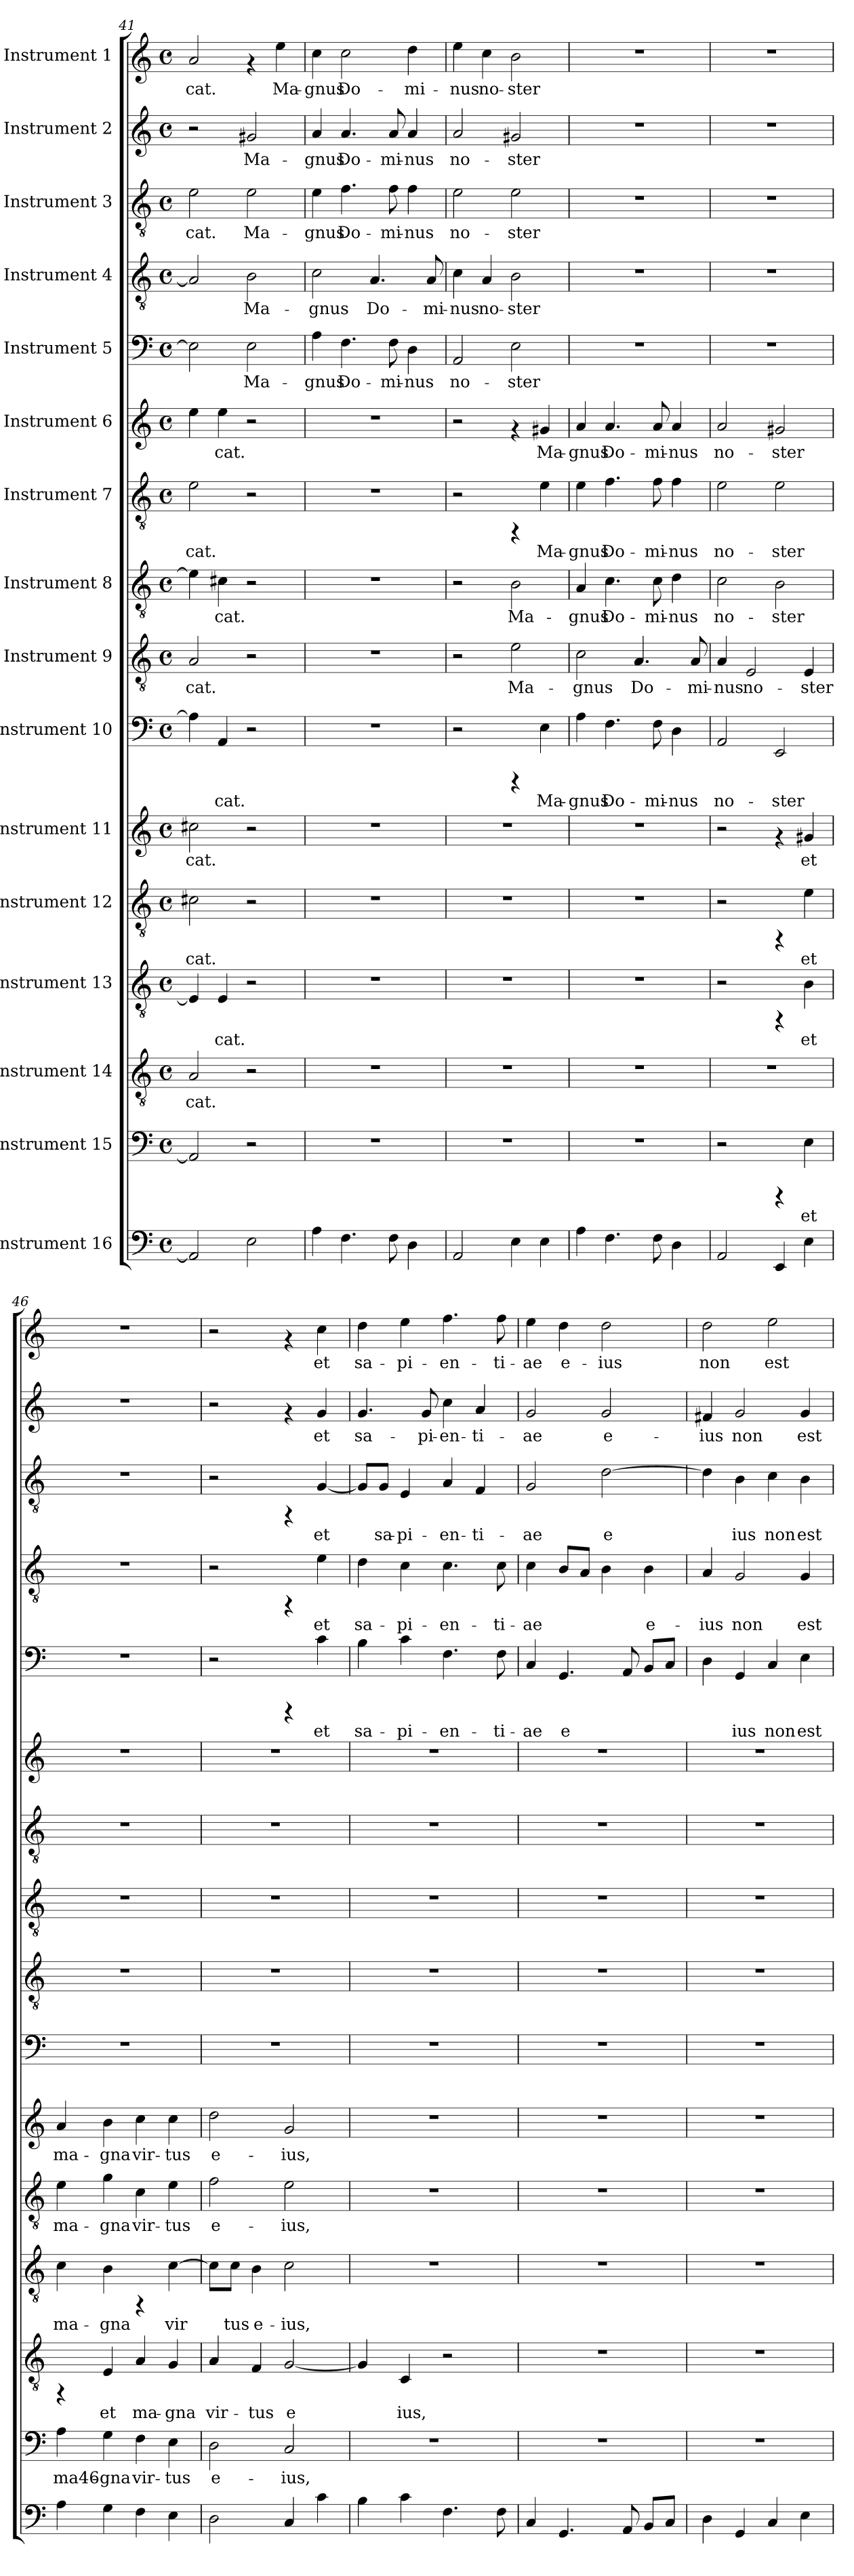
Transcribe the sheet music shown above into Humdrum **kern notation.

**kern	**kern	**text	**kern	**text	**kern	**text	**kern	**text	**kern	**text	**kern	**text	**kern	**text	**kern	**text	**kern	**text	**kern	**text	**kern	**text	**kern	**text	**kern	**text	**kern	**text	**kern	**text
*part16	*part15	*part15	*part14	*part14	*part13	*part13	*part12	*part12	*part11	*part11	*part10	*part10	*part9	*part9	*part8	*part8	*part7	*part7	*part6	*part6	*part5	*part5	*part4	*part4	*part3	*part3	*part2	*part2	*part1	*part1
*staff16	*staff15	*staff15	*staff14	*staff14	*staff13	*staff13	*staff12	*staff12	*staff11	*staff11	*staff10	*staff10	*staff9	*staff9	*staff8	*staff8	*staff7	*staff7	*staff6	*staff6	*staff5	*staff5	*staff4	*staff4	*staff3	*staff3	*staff2	*staff2	*staff1	*staff1
*I"Instrument 16	*I"Instrument 15	*	*I"Instrument 14	*	*I"Instrument 13	*	*I"Instrument 12	*	*I"Instrument 11	*	*I"Instrument 10	*	*I"Instrument 9	*	*I"Instrument 8	*	*I"Instrument 7	*	*I"Instrument 6	*	*I"Instrument 5	*	*I"Instrument 4	*	*I"Instrument 3	*	*I"Instrument 2	*	*I"Instrument 1	*
*clefF4	*clefF4	*	*clefGv2	*	*clefGv2	*	*clefGv2	*	*clefG2	*	*clefF4	*	*clefGv2	*	*clefGv2	*	*clefGv2	*	*clefG2	*	*clefF4	*	*clefGv2	*	*clefGv2	*	*clefG2	*	*clefG2	*
*k[]	*k[]	*	*k[]	*	*k[]	*	*k[]	*	*k[]	*	*k[]	*	*k[]	*	*k[]	*	*k[]	*	*k[]	*	*k[]	*	*k[]	*	*k[]	*	*k[]	*	*k[]	*
*C:	*C:	*	*C:	*	*C:	*	*C:	*	*C:	*	*C:	*	*C:	*	*C:	*	*C:	*	*C:	*	*C:	*	*C:	*	*C:	*	*C:	*	*C:	*
*M4/4	*M4/4	*	*M4/4	*	*M4/4	*	*M4/4	*	*M4/4	*	*M4/4	*	*M4/4	*	*M4/4	*	*M4/4	*	*M4/4	*	*M4/4	*	*M4/4	*	*M4/4	*	*M4/4	*	*M4/4	*
*met(c)	*met(c)	*	*met(c)	*	*met(c)	*	*met(c)	*	*met(c)	*	*met(c)	*	*met(c)	*	*met(c)	*	*met(c)	*	*met(c)	*	*met(c)	*	*met(c)	*	*met(c)	*	*met(c)	*	*met(c)	*
=41	=41	=41	=41	=41	=41	=41	=41	=41	=41	=41	=41	=41	=41	=41	=41	=41	=41	=41	=41	=41	=41	=41	=41	=41	=41	=41	=41	=41	=41	=41
!	!	!LO:LY:b:cj	!	!LO:LY:b:cj	!	!LO:LY:b:cj	!	!LO:LY:b:cj	!	!LO:LY:b:cj	!	!LO:LY:b:cj	!	!LO:LY:b:cj	!	!LO:LY:b:cj	!	!LO:LY:b:cj	!	!LO:LY:b:cj	!	!LO:LY:b:cj	!	!LO:LY:b:cj	!	!LO:LY:b:cj	!	!	!	!LO:LY:b:cj
2AA/]	2AA/]	.	2A/	-cat.	4E/]	--	2c#X\	-cat.	2cc#X\	-cat.	4A\]	--	2A/	-cat.	4e\]	--	2e\	-cat.	4ee\	--	2E\]	.	2A/]	.	2e\	-cat.	2r	.	2a/	-cat.
!	!	!	!	!	!	!LO:LY:b:cj	!	!	!	!	!	!LO:LY:b:cj	!	!	!	!LO:LY:b:cj	!	!	!	!LO:LY:b:cj	!	!	!	!	!	!	!	!	!	!
.	.	.	.	.	4E/	-cat.	.	.	.	.	4AA/	-cat.	.	.	4c#X\	-cat.	.	.	4ee\	-cat.	.	.	.	.	.	.	.	.	.	.
!	!	!	!	!	!	!	!	!	!	!	!	!	!	!	!	!	!	!	!	!	!	!LO:LY:b:cj	!	!LO:LY:b:cj	!	!LO:LY:b:cj	!	!LO:LY:b:cj	!	!
2E\	2r	.	2r	.	2r	.	2r	.	2r	.	2r	.	2r	.	2r	.	2r	.	2r	.	2E\	Ma-	2B\	Ma-	2e\	Ma-	2g#X/	Ma-	4rf	.
!	!	!	!	!	!	!	!	!	!	!	!	!	!	!	!	!	!	!	!	!	!	!	!	!	!	!	!	!	!	!LO:LY:b:cj
.	.	.	.	.	.	.	.	.	.	.	.	.	.	.	.	.	.	.	.	.	.	.	.	.	.	.	.	.	4ee\	Ma-
=42	=42	=42	=42	=42	=42	=42	=42	=42	=42	=42	=42	=42	=42	=42	=42	=42	=42	=42	=42	=42	=42	=42	=42	=42	=42	=42	=42	=42	=42	=42
!	!	!	!	!	!	!	!	!	!	!	!	!	!	!	!	!	!	!	!	!	!	!LO:LY:b:cj	!	!LO:LY:b:cj	!	!LO:LY:b:cj	!	!LO:LY:b:cj	!	!LO:LY:b:cj
4A\	1r	.	1r	.	1r	.	1r	.	1r	.	1r	.	1r	.	1r	.	1r	.	1r	.	4A\	-gnus	2c\	-gnus	4e\	-gnus	4a/	-gnus	4cc\	-gnus
!	!	!	!	!	!	!	!	!	!	!	!	!	!	!	!	!	!	!	!	!	!	!LO:LY:b:cj	!	!	!	!LO:LY:b:cj	!	!LO:LY:b:cj	!	!LO:LY:b:cj
4.F\	.	.	.	.	.	.	.	.	.	.	.	.	.	.	.	.	.	.	.	.	4.F\	Do-	.	.	4.f\	Do-	4.a/	Do-	2cc\	Do-
!	!	!	!	!	!	!	!	!	!	!	!	!	!	!	!	!	!	!	!	!	!	!	!	!LO:LY:b:cj	!	!	!	!	!	!
.	.	.	.	.	.	.	.	.	.	.	.	.	.	.	.	.	.	.	.	.	.	.	4.A/	Do-	.	.	.	.	.	.
!	!	!	!	!	!	!	!	!	!	!	!	!	!	!	!	!	!	!	!	!	!	!LO:LY:b:cj	!	!	!	!LO:LY:b:cj	!	!LO:LY:b:cj	!	!
8F\	.	.	.	.	.	.	.	.	.	.	.	.	.	.	.	.	.	.	.	.	8F\	-mi-	.	.	8f\	-mi-	8a/	-mi-	.	.
!	!	!	!	!	!	!	!	!	!	!	!	!	!	!	!	!	!	!	!	!	!	!LO:LY:b:cj	!	!	!	!LO:LY:b:cj	!	!LO:LY:b:cj	!	!LO:LY:b:cj
4D\	.	.	.	.	.	.	.	.	.	.	.	.	.	.	.	.	.	.	.	.	4D\	-nus	.	.	4f\	-nus	4a/	-nus	4dd\	-mi-
!	!	!	!	!	!	!	!	!	!	!	!	!	!	!	!	!	!	!	!	!	!	!	!	!LO:LY:b:cj	!	!	!	!	!	!
.	.	.	.	.	.	.	.	.	.	.	.	.	.	.	.	.	.	.	.	.	.	.	8A/	-mi-	.	.	.	.	.	.
=43	=43	=43	=43	=43	=43	=43	=43	=43	=43	=43	=43	=43	=43	=43	=43	=43	=43	=43	=43	=43	=43	=43	=43	=43	=43	=43	=43	=43	=43	=43
!	!	!	!	!	!	!	!	!	!	!	!	!	!	!	!	!	!	!	!	!	!	!LO:LY:b:cj	!	!LO:LY:b:cj	!	!LO:LY:b:cj	!	!LO:LY:b:cj	!	!LO:LY:b:cj
2AA/	1r	.	1r	.	1r	.	1r	.	1r	.	2r	.	2r	.	2r	.	2r	.	2r	.	2AA/	no-	4c\	-nus	2e\	no-	2a/	no-	4ee\	-nus
!	!	!	!	!	!	!	!	!	!	!	!	!	!	!	!	!	!	!	!	!	!	!	!	!LO:LY:b:cj	!	!	!	!	!	!LO:LY:b:cj
.	.	.	.	.	.	.	.	.	.	.	.	.	.	.	.	.	.	.	.	.	.	.	4A/	no-	.	.	.	.	4cc\	no-
!	!	!	!	!	!	!	!	!	!	!	!	!	!	!LO:LY:b:cj	!	!LO:LY:b:cj	!	!	!	!	!	!LO:LY:b:cj	!	!LO:LY:b:cj	!	!LO:LY:b:cj	!	!LO:LY:b:cj	!	!LO:LY:b:cj
4E\	.	.	.	.	.	.	.	.	.	.	4rCCC	.	2e\	Ma-	2B\	Ma-	4rFF	.	4rf	.	2E\	-ster	2B\	-ster	2e\	-ster	2g#X/	-ster	2b\	-ster
!	!	!	!	!	!	!	!	!	!	!	!	!LO:LY:b:cj	!	!	!	!	!	!LO:LY:b:cj	!	!LO:LY:b:cj	!	!	!	!	!	!	!	!	!	!
4E\	.	.	.	.	.	.	.	.	.	.	4E\	Ma-	.	.	.	.	4e\	Ma-	4g#X/	Ma-	.	.	.	.	.	.	.	.	.	.
=44	=44	=44	=44	=44	=44	=44	=44	=44	=44	=44	=44	=44	=44	=44	=44	=44	=44	=44	=44	=44	=44	=44	=44	=44	=44	=44	=44	=44	=44	=44
!	!	!	!	!	!	!	!	!	!	!	!	!LO:LY:b:cj	!	!LO:LY:b:cj	!	!LO:LY:b:cj	!	!LO:LY:b:cj	!	!LO:LY:b:cj	!	!	!	!	!	!	!	!	!	!
4A\	1r	.	1r	.	1r	.	1r	.	1r	.	4A\	-gnus	2c\	-gnus	4A/	-gnus	4e\	-gnus	4a/	-gnus	1r	.	1r	.	1r	.	1r	.	1r	.
!	!	!	!	!	!	!	!	!	!	!	!	!LO:LY:b:cj	!	!	!	!LO:LY:b:cj	!	!LO:LY:b:cj	!	!LO:LY:b:cj	!	!	!	!	!	!	!	!	!	!
4.F\	.	.	.	.	.	.	.	.	.	.	4.F\	Do-	.	.	4.c\	Do-	4.f\	Do-	4.a/	Do-	.	.	.	.	.	.	.	.	.	.
!	!	!	!	!	!	!	!	!	!	!	!	!	!	!LO:LY:b:cj	!	!	!	!	!	!	!	!	!	!	!	!	!	!	!	!
.	.	.	.	.	.	.	.	.	.	.	.	.	4.A/	Do-	.	.	.	.	.	.	.	.	.	.	.	.	.	.	.	.
!	!	!	!	!	!	!	!	!	!	!	!	!LO:LY:b:cj	!	!	!	!LO:LY:b:cj	!	!LO:LY:b:cj	!	!LO:LY:b:cj	!	!	!	!	!	!	!	!	!	!
8F\	.	.	.	.	.	.	.	.	.	.	8F\	-mi-	.	.	8c\	-mi-	8f\	-mi-	8a/	-mi-	.	.	.	.	.	.	.	.	.	.
!	!	!	!	!	!	!	!	!	!	!	!	!LO:LY:b:cj	!	!	!	!LO:LY:b:cj	!	!LO:LY:b:cj	!	!LO:LY:b:cj	!	!	!	!	!	!	!	!	!	!
4D\	.	.	.	.	.	.	.	.	.	.	4D\	-nus	.	.	4d\	-nus	4f\	-nus	4a/	-nus	.	.	.	.	.	.	.	.	.	.
!	!	!	!	!	!	!	!	!	!	!	!	!	!	!LO:LY:b:cj	!	!	!	!	!	!	!	!	!	!	!	!	!	!	!	!
.	.	.	.	.	.	.	.	.	.	.	.	.	8A/	-mi-	.	.	.	.	.	.	.	.	.	.	.	.	.	.	.	.
=45	=45	=45	=45	=45	=45	=45	=45	=45	=45	=45	=45	=45	=45	=45	=45	=45	=45	=45	=45	=45	=45	=45	=45	=45	=45	=45	=45	=45	=45	=45
!	!	!	!	!	!	!	!	!	!	!	!	!LO:LY:b:cj	!	!LO:LY:b:cj	!	!LO:LY:b:cj	!	!LO:LY:b:cj	!	!LO:LY:b:cj	!	!	!	!	!	!	!	!	!	!
2AA/	2r	.	1r	.	2r	.	2r	.	2r	.	2AA/	no-	4A/	-nus	2c\	no-	2e\	no-	2a/	no-	1r	.	1r	.	1r	.	1r	.	1r	.
!	!	!	!	!	!	!	!	!	!	!	!	!	!	!LO:LY:b:cj	!	!	!	!	!	!	!	!	!	!	!	!	!	!	!	!
.	.	.	.	.	.	.	.	.	.	.	.	.	2E/	no-	.	.	.	.	.	.	.	.	.	.	.	.	.	.	.	.
!	!	!	!	!	!	!	!	!	!	!	!	!LO:LY:b:cj	!	!	!	!LO:LY:b:cj	!	!LO:LY:b:cj	!	!LO:LY:b:cj	!	!	!	!	!	!	!	!	!	!
4EE/	4rCCC	.	.	.	4rFF	.	4rFF	.	4rf	.	2EE/	-ster	.	.	2B\	-ster	2e\	-ster	2g#X/	-ster	.	.	.	.	.	.	.	.	.	.
!	!	!LO:LY:b:cj	!	!	!	!LO:LY:b:cj	!	!LO:LY:b:cj	!	!LO:LY:b:cj	!	!	!	!LO:LY:b:cj	!	!	!	!	!	!	!	!	!	!	!	!	!	!	!	!
4E\	4E\	et	.	.	4B\	et	4e\	et	4g#X/	et	.	.	4E/	-ster	.	.	.	.	.	.	.	.	.	.	.	.	.	.	.	.
!!LO:PB:g=z
=46	=46	=46	=46	=46	=46	=46	=46	=46	=46	=46	=46	=46	=46	=46	=46	=46	=46	=46	=46	=46	=46	=46	=46	=46	=46	=46	=46	=46	=46	=46
!	!	!LO:LY:b:cj	!	!	!	!LO:LY:b:cj	!	!LO:LY:b:cj	!	!LO:LY:b:cj	!	!	!	!	!	!	!	!	!	!	!	!	!	!	!	!	!	!	!	!
4A\	4A\	ma46-	4rFF	.	4c\	ma-	4e\	ma-	4a/	ma-	1r	.	1r	.	1r	.	1r	.	1r	.	1r	.	1r	.	1r	.	1r	.	1r	.
!	!	!LO:LY:b:cj	!	!LO:LY:b:cj	!	!LO:LY:b:cj	!	!LO:LY:b:cj	!	!LO:LY:b:cj	!	!	!	!	!	!	!	!	!	!	!	!	!	!	!	!	!	!	!	!
4G\	4G\	-gna	4E/	et	4B\	-gna	4g\	-gna	4b\	-gna	.	.	.	.	.	.	.	.	.	.	.	.	.	.	.	.	.	.	.	.
!	!	!LO:LY:b:cj	!	!LO:LY:b:cj	!	!	!	!LO:LY:b:cj	!	!LO:LY:b:cj	!	!	!	!	!	!	!	!	!	!	!	!	!	!	!	!	!	!	!	!
4F\	4F\	vir-	4A/	ma-	4rFF	.	4c\	vir-	4cc\	vir-	.	.	.	.	.	.	.	.	.	.	.	.	.	.	.	.	.	.	.	.
!	!	!LO:LY:b:cj	!	!LO:LY:b:cj	!	!LO:LY:b:cj	!	!LO:LY:b:cj	!	!LO:LY:b:cj	!	!	!	!	!	!	!	!	!	!	!	!	!	!	!	!	!	!	!	!
4E\	4E\	-tus	4G/	-gna	[>4c\	vir-	4e\	-tus	4cc\	-tus	.	.	.	.	.	.	.	.	.	.	.	.	.	.	.	.	.	.	.	.
=47	=47	=47	=47	=47	=47	=47	=47	=47	=47	=47	=47	=47	=47	=47	=47	=47	=47	=47	=47	=47	=47	=47	=47	=47	=47	=47	=47	=47	=47	=47
!	!	!LO:LY:b:cj	!	!LO:LY:b:cj	!	!LO:LY:b:cj	!	!LO:LY:b:cj	!	!LO:LY:b:cj	!	!	!	!	!	!	!	!	!	!	!	!	!	!	!	!	!	!	!	!
2D\	2D\	e-	4A/	vir-	8c\L]	--	2f\	e-	2dd\	e-	1r	.	1r	.	1r	.	1r	.	1r	.	2r	.	2r	.	2r	.	2r	.	2r	.
!	!	!	!	!	!	!LO:LY:b:cj	!	!	!	!	!	!	!	!	!	!	!	!	!	!	!	!	!	!	!	!	!	!	!	!
.	.	.	.	.	8c\J	-tus	.	.	.	.	.	.	.	.	.	.	.	.	.	.	.	.	.	.	.	.	.	.	.	.
!	!	!	!	!LO:LY:b:cj	!	!LO:LY:b:cj	!	!	!	!	!	!	!	!	!	!	!	!	!	!	!	!	!	!	!	!	!	!	!	!
.	.	.	4F/	-tus	4B\	e-	.	.	.	.	.	.	.	.	.	.	.	.	.	.	.	.	.	.	.	.	.	.	.	.
!	!	!LO:LY:b:cj	!	!LO:LY:b:cj	!	!LO:LY:b:cj	!	!LO:LY:b:cj	!	!LO:LY:b:cj	!	!	!	!	!	!	!	!	!	!	!	!	!	!	!	!	!	!	!	!
4C/	2C/	-ius,	[<2G/	e-	2c\	-ius,	2e\	-ius,	2g/	-ius,	.	.	.	.	.	.	.	.	.	.	4rCCC	.	4rFF	.	4rFF	.	4rf	.	4rf	.
!	!	!	!	!	!	!	!	!	!	!	!	!	!	!	!	!	!	!	!	!	!	!LO:LY:b:cj	!	!LO:LY:b:cj	!	!LO:LY:b:cj	!	!LO:LY:b:cj	!	!LO:LY:b:cj
4c\	.	.	.	.	.	.	.	.	.	.	.	.	.	.	.	.	.	.	.	.	4c\	et	4e\	et	[<4G/	et	4g/	et	4cc\	et
=48	=48	=48	=48	=48	=48	=48	=48	=48	=48	=48	=48	=48	=48	=48	=48	=48	=48	=48	=48	=48	=48	=48	=48	=48	=48	=48	=48	=48	=48	=48
!	!	!	!	!LO:LY:b:cj	!	!	!	!	!	!	!	!	!	!	!	!	!	!	!	!	!	!LO:LY:b:cj	!	!LO:LY:b:cj	!	!LO:LY:b:cj	!	!LO:LY:b:cj	!	!LO:LY:b:cj
4B\	1r	.	4G/]	--	1r	.	1r	.	1r	.	1r	.	1r	.	1r	.	1r	.	1r	.	4B\	sa-	4d\	sa-	8G/L]	.	4.g/	sa-	4dd\	sa-
!	!	!	!	!	!	!	!	!	!	!	!	!	!	!	!	!	!	!	!	!	!	!	!	!	!	!LO:LY:b:cj	!	!	!	!
.	.	.	.	.	.	.	.	.	.	.	.	.	.	.	.	.	.	.	.	.	.	.	.	.	8G/J	sa-	.	.	.	.
!	!	!	!	!LO:LY:b:cj	!	!	!	!	!	!	!	!	!	!	!	!	!	!	!	!	!	!LO:LY:b:cj	!	!LO:LY:b:cj	!	!LO:LY:b:cj	!	!	!	!LO:LY:b:cj
4c\	.	.	4C/	-ius,	.	.	.	.	.	.	.	.	.	.	.	.	.	.	.	.	4c\	-pi-	4c\	-pi-	4E/	-pi-	.	.	4ee\	-pi-
!	!	!	!	!	!	!	!	!	!	!	!	!	!	!	!	!	!	!	!	!	!	!	!	!	!	!	!	!LO:LY:b:cj	!	!
.	.	.	.	.	.	.	.	.	.	.	.	.	.	.	.	.	.	.	.	.	.	.	.	.	.	.	8g/	-pi-	.	.
!	!	!	!	!	!	!	!	!	!	!	!	!	!	!	!	!	!	!	!	!	!	!LO:LY:b:cj	!	!LO:LY:b:cj	!	!LO:LY:b:cj	!	!LO:LY:b:cj	!	!LO:LY:b:cj
4.F\	.	.	2r	.	.	.	.	.	.	.	.	.	.	.	.	.	.	.	.	.	4.F\	-en-	4.c\	-en-	4A/	-en-	4cc\	-en-	4.ff\	-en-
!	!	!	!	!	!	!	!	!	!	!	!	!	!	!	!	!	!	!	!	!	!	!	!	!	!	!LO:LY:b:cj	!	!LO:LY:b:cj	!	!
.	.	.	.	.	.	.	.	.	.	.	.	.	.	.	.	.	.	.	.	.	.	.	.	.	4F/	-ti-	4a/	-ti-	.	.
!	!	!	!	!	!	!	!	!	!	!	!	!	!	!	!	!	!	!	!	!	!	!LO:LY:b:cj	!	!LO:LY:b:cj	!	!	!	!	!	!LO:LY:b:cj
8F\	.	.	.	.	.	.	.	.	.	.	.	.	.	.	.	.	.	.	.	.	8F\	-ti-	8c\	-ti-	.	.	.	.	8ff\	-ti-
=49	=49	=49	=49	=49	=49	=49	=49	=49	=49	=49	=49	=49	=49	=49	=49	=49	=49	=49	=49	=49	=49	=49	=49	=49	=49	=49	=49	=49	=49	=49
!	!	!	!	!	!	!	!	!	!	!	!	!	!	!	!	!	!	!	!	!	!	!LO:LY:b:cj	!	!LO:LY:b:cj	!	!LO:LY:b:cj	!	!LO:LY:b:cj	!	!LO:LY:b:cj
4C/	1r	.	1r	.	1r	.	1r	.	1r	.	1r	.	1r	.	1r	.	1r	.	1r	.	4C/	-ae	4c\	-ae	2G/	-ae	2g/	-ae	4ee\	-ae
!	!	!	!	!	!	!	!	!	!	!	!	!	!	!	!	!	!	!	!	!	!	!LO:LY:b:cj	!	!LO:LY:b:cj	!	!	!	!	!	!LO:LY:b:cj
4.GG/	.	.	.	.	.	.	.	.	.	.	.	.	.	.	.	.	.	.	.	.	4.GG/	e-	8B/L	.	.	.	.	.	4dd\	e-
!	!	!	!	!	!	!	!	!	!	!	!	!	!	!	!	!	!	!	!	!	!	!	!	!LO:LY:b:cj	!	!	!	!	!	!
.	.	.	.	.	.	.	.	.	.	.	.	.	.	.	.	.	.	.	.	.	.	.	8A/J	.	.	.	.	.	.	.
!	!	!	!	!	!	!	!	!	!	!	!	!	!	!	!	!	!	!	!	!	!	!	!	!LO:LY:b:cj	!	!LO:LY:b:cj	!	!LO:LY:b:cj	!	!LO:LY:b:cj
.	.	.	.	.	.	.	.	.	.	.	.	.	.	.	.	.	.	.	.	.	.	.	4B\	.	[>2d\	e-	2g/	e-	2dd\	-ius
!	!	!	!	!	!	!	!	!	!	!	!	!	!	!	!	!	!	!	!	!	!	!LO:LY:b:cj	!	!	!	!	!	!	!	!
8AA/	.	.	.	.	.	.	.	.	.	.	.	.	.	.	.	.	.	.	.	.	8AA/	--	.	.	.	.	.	.	.	.
!	!	!	!	!	!	!	!	!	!	!	!	!	!	!	!	!	!	!	!	!	!	!LO:LY:b:cj	!	!LO:LY:b:cj	!	!	!	!	!	!
8BB/L	.	.	.	.	.	.	.	.	.	.	.	.	.	.	.	.	.	.	.	.	8BB/L	--	4B\	e-	.	.	.	.	.	.
!	!	!	!	!	!	!	!	!	!	!	!	!	!	!	!	!	!	!	!	!	!	!LO:LY:b:cj	!	!	!	!	!	!	!	!
8C/J	.	.	.	.	.	.	.	.	.	.	.	.	.	.	.	.	.	.	.	.	8C/J	--	.	.	.	.	.	.	.	.
=50	=50	=50	=50	=50	=50	=50	=50	=50	=50	=50	=50	=50	=50	=50	=50	=50	=50	=50	=50	=50	=50	=50	=50	=50	=50	=50	=50	=50	=50	=50
!	!	!	!	!	!	!	!	!	!	!	!	!	!	!	!	!	!	!	!	!	!	!LO:LY:b:cj	!	!LO:LY:b:cj	!	!LO:LY:b:cj	!	!LO:LY:b:cj	!	!LO:LY:b:cj
4D\	1r	.	1r	.	1r	.	1r	.	1r	.	1r	.	1r	.	1r	.	1r	.	1r	.	4D\	--	4A/	-ius	4d\]	--	4f#X/	-ius	2dd\	non
!	!	!	!	!	!	!	!	!	!	!	!	!	!	!	!	!	!	!	!	!	!	!LO:LY:b:cj	!	!LO:LY:b:cj	!	!LO:LY:b:cj	!	!LO:LY:b:cj	!	!
4GG/	.	.	.	.	.	.	.	.	.	.	.	.	.	.	.	.	.	.	.	.	4GG/	-ius	2G/	non	4B\	-ius	2g/	non	.	.
!	!	!	!	!	!	!	!	!	!	!	!	!	!	!	!	!	!	!	!	!	!	!LO:LY:b:cj	!	!	!	!LO:LY:b:cj	!	!	!	!LO:LY:b:cj
4C/	.	.	.	.	.	.	.	.	.	.	.	.	.	.	.	.	.	.	.	.	4C/	non	.	.	4c\	non	.	.	2ee\	est
!	!	!	!	!	!	!	!	!	!	!	!	!	!	!	!	!	!	!	!	!	!	!LO:LY:b:cj	!	!LO:LY:b:cj	!	!LO:LY:b:cj	!	!LO:LY:b:cj	!	!
4E\	.	.	.	.	.	.	.	.	.	.	.	.	.	.	.	.	.	.	.	.	4E\	est	4G/	est	4B\	est	4g/	est	.	.
=	=	=	=	=	=	=	=	=	=	=	=	=	=	=	=	=	=	=	=	=	=	=	=	=	=	=	=	=	=	=
*-	*-	*-	*-	*-	*-	*-	*-	*-	*-	*-	*-	*-	*-	*-	*-	*-	*-	*-	*-	*-	*-	*-	*-	*-	*-	*-	*-	*-	*-	*-
